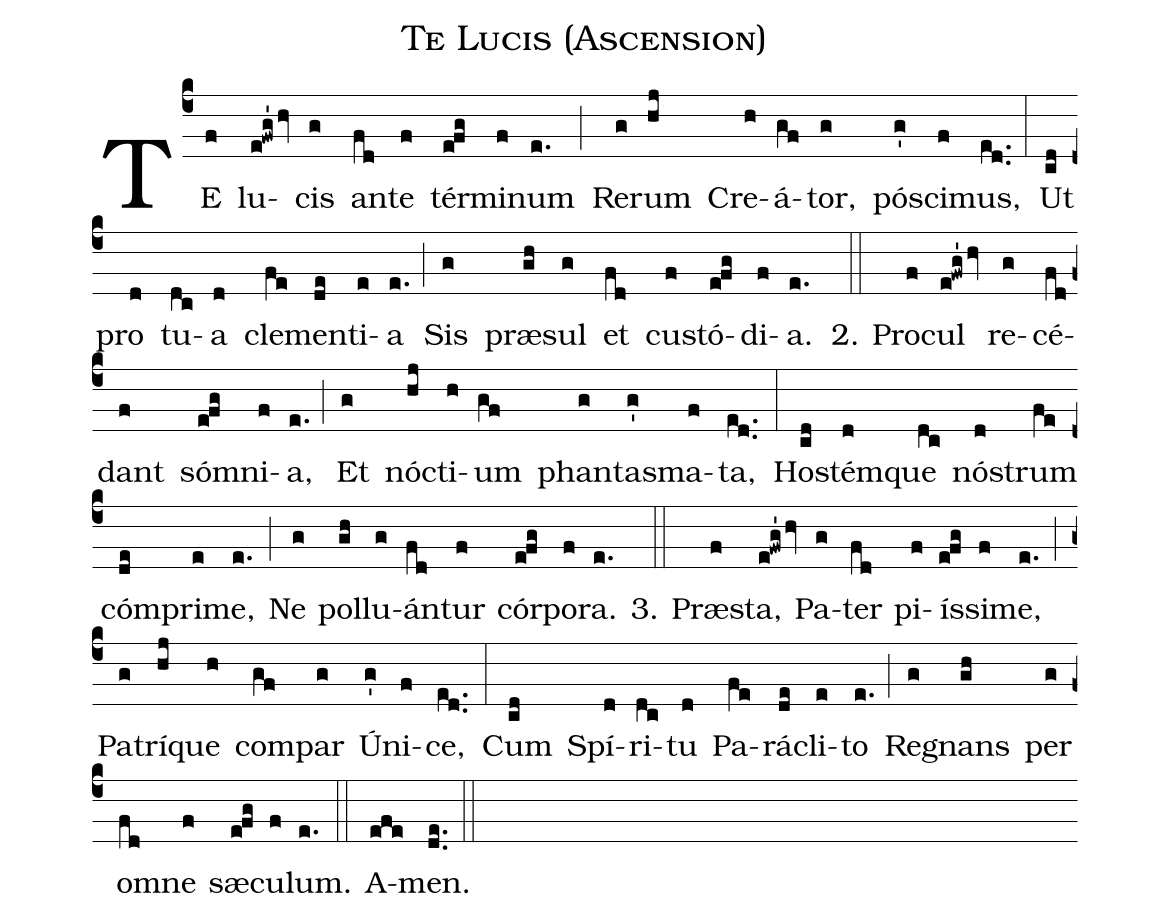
name: Te Lucis (Ascension);
%%
(c4)TE(f) lu(e!fwg'hv)cis(g) an(fd)te(f) tér(e!fg)mi(f)num(e.) (;)
Re(g)rum(hj) Cre(h)á(gf)tor,(g) pó(g')sci(f)mus,(ed..) (:)
Ut(cd) pro(d) tu(dc)a(d) cle(fe)men(de)ti(e)a(e.) (;)
Sis(g) præ(gh)sul(g) et(fd) cu(f)stó(e!fg)di(f)a.(e.) (::)
2. Pro(f)cul(e!fwg'hv) re(g)cé(fd)dant(f) sóm(e!fg)ni(f)a,(e.) (;)
Et(g) nó(hj)cti(h)um(gf) phan(g)tas(g')ma(f)ta,(ed..) (:)
Ho(cd)stém(d)que(dc) nó(d)strum(fe) cóm(de)pri(e)me,(e.) (;)
Ne(g) pol(gh)lu(g)án(fd)tur(f) cór(e!fg)po(f)ra.(e.) (::)

3. Præ(f)sta,(e!fwg'hv) Pa(g)ter(fd) pi(f)ís(e!fg)si(f)me,(e.) (;)
Pa(g)trí(hj)que(h) com(gf)par(g) Ú(g')ni(f)ce,(ed..) (:)
Cum(cd) Spí(d)ri(dc)tu(d) Pa(fe)rá(de)cli(e)to(e.) (;)
Re(g)gnans(gh) per(g) om(fd)ne(f) sæ(e!fg)cu(f)lum.(e.) (::)
A(efe)men.(de..) (::)
